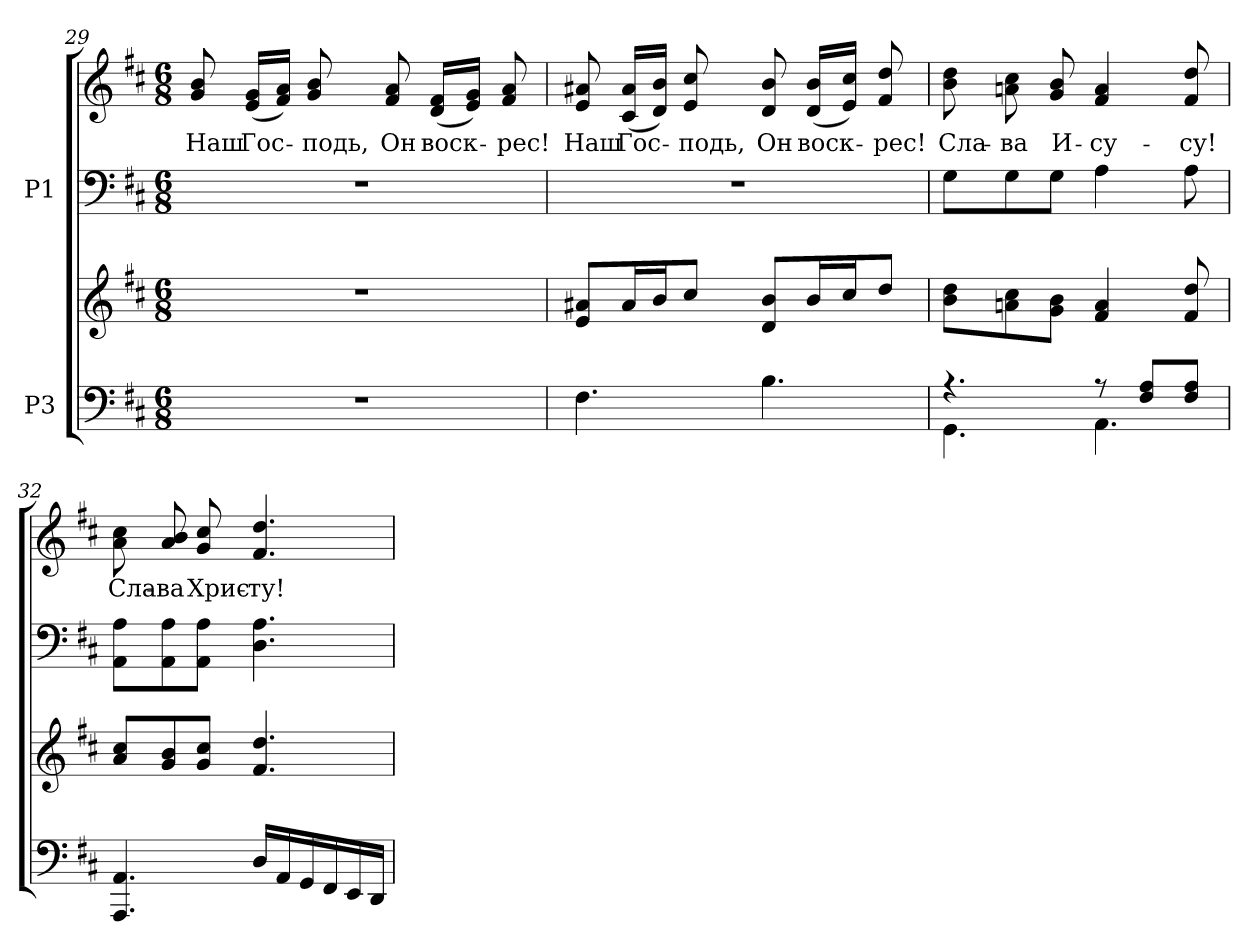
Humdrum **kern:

**kern	**kern	**kern	**kern	**text
*part2	*part2	*part1	*part1	*part1
*staff4	*staff3	*staff2	*staff1	*staff1
*I"P3	*	*I"P1	*	*
*clefF4	*clefG2	*clefF4	*clefG2	*
*k[f#c#]	*k[f#c#]	*k[f#c#]	*k[f#c#]	*
*D:	*D:	*D:	*D:	*
*M6/8	*M6/8	*M6/8	*M6/8	*
=29	=29	=29	=29	=29
!LO:N:vis=1	!LO:N:vis=1	!LO:N:vis=1	!	!
!	!	!	!	!LO:LY:b:color=#000000
2.r	2.r	2.r	8gi/ 8bi	Наш
!	!	!	!	!LO:LY:b:color=#000000
.	.	.	(16ei/ 16giLL	Гос-
.	.	.	16f#i/ 16aiJJ)	.
!	!	!	!	!LO:LY:b:color=#000000
.	.	.	8gi/ 8bi	-подь,
!	!	!	!	!LO:LY:b:color=#000000
.	.	.	8f#i/ 8ai	Он
!	!	!	!	!LO:LY:b:color=#000000
.	.	.	(16di/ 16f#iLL	воск-
.	.	.	16ei/ 16giJJ)	.
!	!	!	!	!LO:LY:b:color=#000000
.	.	.	8f#i/ 8ai	-рес!
=30	=30	=30	=30	=30
!	!	!LO:N:vis=1	!	!
!	!	!	!	!LO:LY:b:color=#000000
4.F#i\	8ei/ 8a#XiL	2.r	8ei/ 8a#Xi	Наш
!	!	!	!	!LO:LY:b:color=#000000
.	16a#i/L	.	(16c#i/ 16a#iLL	Гос-
.	16bi/J	.	16di/ 16biJJ)	.
!	!	!	!	!LO:LY:b:color=#000000
.	8cc#i/J	.	8ei/ 8cc#i	-подь,
!	!	!	!	!LO:LY:b:color=#000000
4.Bi\	8di/ 8biL	.	8di/ 8bi	Он
!	!	!	!	!LO:LY:b:color=#000000
.	16bi/L	.	(16di/ 16biLL	воск-
.	16cc#i/J	.	16ei/ 16cc#iJJ)	.
!	!	!	!	!LO:LY:b:color=#000000
.	8ddi/J	.	8f#i/ 8ddi	-рес!
=31	=31	=31	=31	=31
*^	*	*	*	*
!	!	!	!	!	!LO:LY:b:color=#000000
4.r	4.GGi\	8bi\ 8ddiL	8Gi\L	8bi\ 8ddi	Сла-
!	!	!	!	!	!LO:LY:b:color=#000000
.	.	8ani\ 8cc#i	8Gi\	8ani\ 8cc#i	-ва
!	!	!	!	!	!LO:LY:b:color=#000000
.	.	8gi\ 8biJ	8Gi\J	8gi/ 8bi	И-
!	!	!	!	!	!LO:LY:b:color=#000000
8r	4.AAi\	4f#i/ 4ai	4Ai\	4f#i/ 4ai	-су-
8F#i/ 8AiL	.	.	.	.	.
!	!	!	!	!	!LO:LY:b:color=#000000
8F#i/ 8AiJ	.	8f#i/ 8ddi	8Ai\	8f#i/ 8ddi	-су!
*v	*v	*	*	*	*
!!LO:PB:g=z
=32	=32	=32	=32	=32
!	!	!	!	!LO:LY:b:color=#000000
4.AAAi/ 4.AAi	8ai/ 8cc#iL	8AAi\ 8Ai\L	8ai\ 8cc#i	Сла-
!	!	!	!	!LO:LY:b:color=#000000
.	8gi/ 8bi	8AAi\ 8Ai\	8ai/ 8bi	-ва
!	!	!	!	!LO:LY:b:color=#000000
.	8gi/ 8cc#iJ	8AAi\ 8Ai\J	8gi/ 8cc#i	Хрис-
!	!	!	!	!LO:LY:b:color=#000000
16Di/LL	4.f#i/ 4.ddi	4.Di\ 4.Ai	4.f#i/ 4.ddi	-ту!
16AAi/	.	.	.	.
16GGi/	.	.	.	.
16FF#i/	.	.	.	.
16EEi/	.	.	.	.
16DDi/JJ	.	.	.	.
=	=	=	=	=
*-	*-	*-	*-	*-
